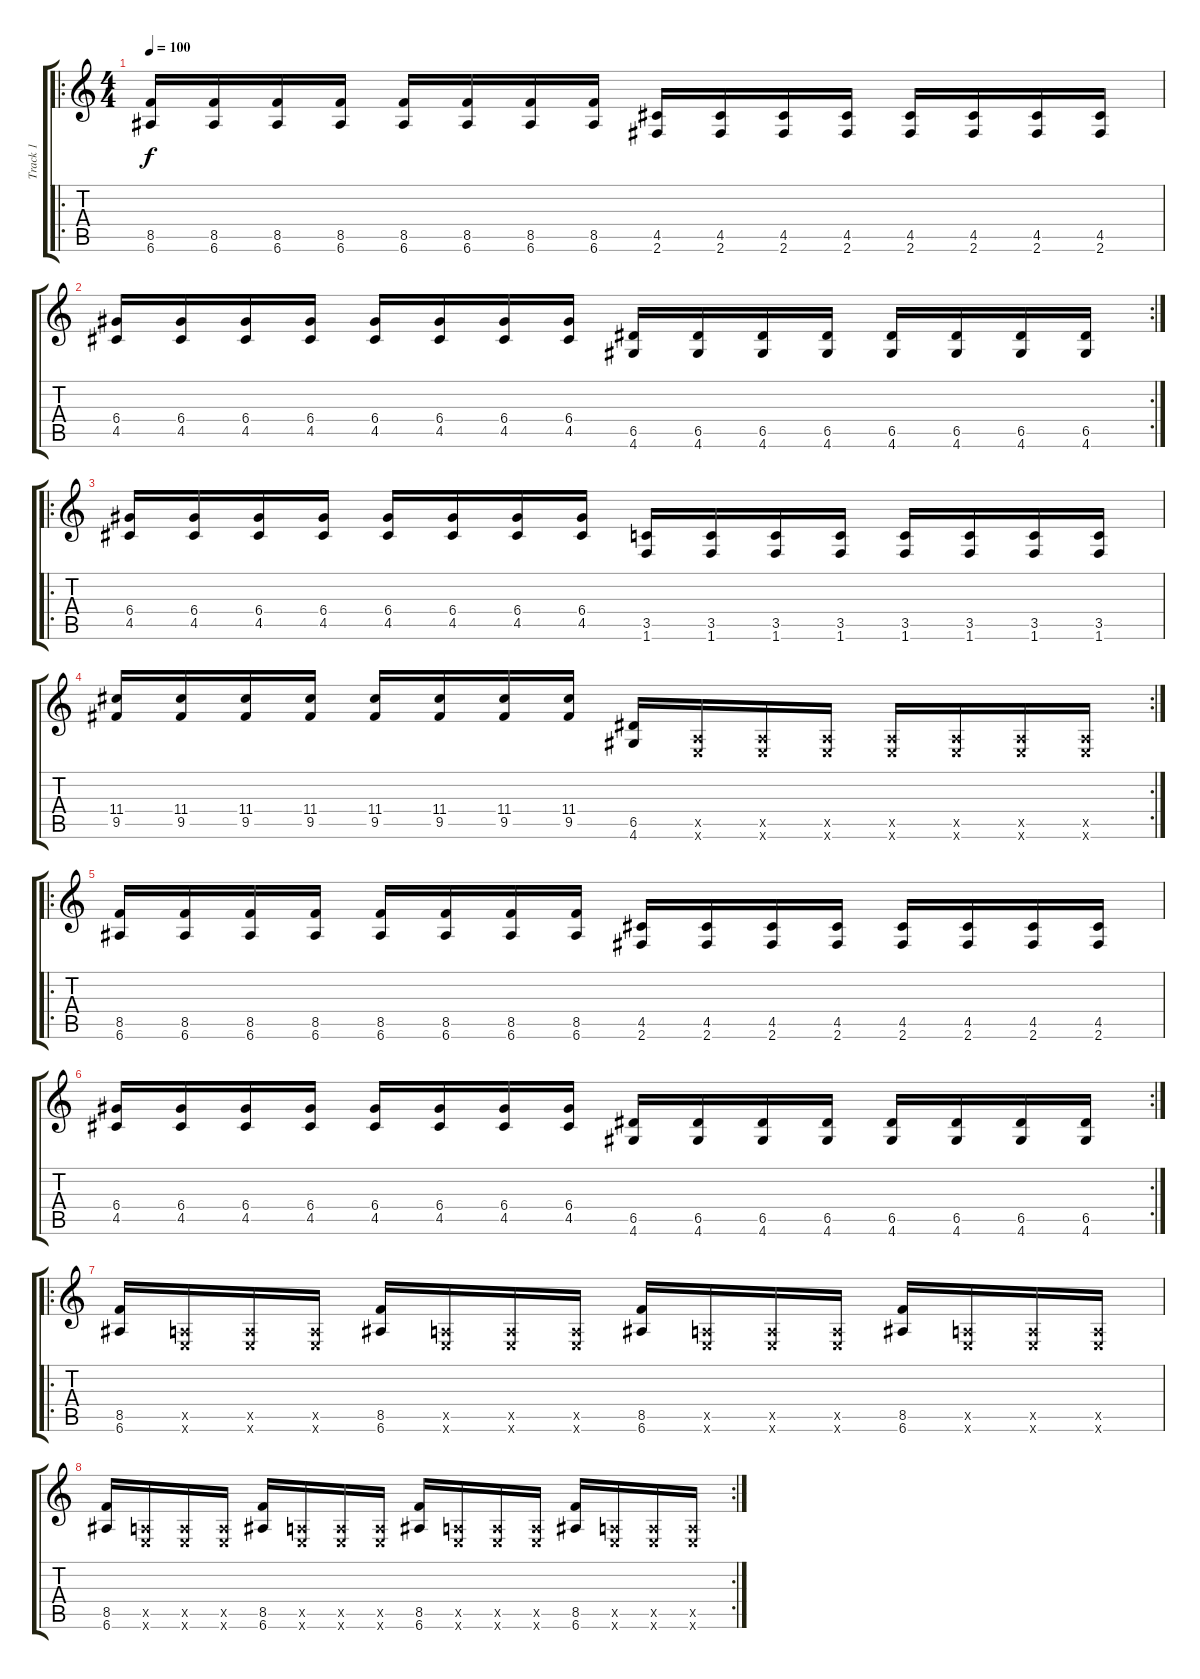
\track ("Track 1" "Track 1") {instrument electricguitarmuted}
\staff {score tabs}
\tuning (E4 B3 G3 D3 A2 E2) {hide}
\ro
\ts (4 4)
\tempo 100
\clef g2
\ks c
(8.5 6.6).16{dy f} (8.5 6.6).16 (8.5 6.6).16 (8.5 6.6).16 (8.5 6.6).16 (8.5 6.6).16 (8.5 6.6).16 (8.5 6.6).16 (4.5 2.6).16 (4.5 2.6).16 (4.5 2.6).16 (4.5 2.6).16 (4.5 2.6).16 (4.5 2.6).16 (4.5 2.6).16 (4.5 2.6).16 |
\rc 2
(6.4 4.5).16 (6.4 4.5).16 (6.4 4.5).16 (6.4 4.5).16 (6.4 4.5).16 (6.4 4.5).16 (6.4 4.5).16 (6.4 4.5).16 (6.5 4.6).16 (6.5 4.6).16 (6.5 4.6).16 (6.5 4.6).16 (6.5 4.6).16 (6.5 4.6).16 (6.5 4.6).16 (6.5 4.6).16 |
\ro
(6.4 4.5).16 (6.4 4.5).16 (6.4 4.5).16 (6.4 4.5).16 (6.4 4.5).16 (6.4 4.5).16 (6.4 4.5).16 (6.4 4.5).16 (3.5 1.6).16 (3.5 1.6).16 (3.5 1.6).16 (3.5 1.6).16 (3.5 1.6).16 (3.5 1.6).16 (3.5 1.6).16 (3.5 1.6).16 |
\rc 2
(11.4 9.5).16 (11.4 9.5).16 (11.4 9.5).16 (11.4 9.5).16 (11.4 9.5).16 (11.4 9.5).16 (11.4 9.5).16 (11.4 9.5).16 (6.5 4.6).16 (0.5{x} 0.6{x}).16 (0.5{x} 0.6{x}).16 (0.5{x} 0.6{x}).16 (0.5{x} 0.6{x}).16 (0.5{x} 0.6{x}).16 (0.5{x} 0.6{x}).16 (0.5{x} 0.6{x}).16 |
\ro
(8.5 6.6).16 (8.5 6.6).16 (8.5 6.6).16 (8.5 6.6).16 (8.5 6.6).16 (8.5 6.6).16 (8.5 6.6).16 (8.5 6.6).16 (4.5 2.6).16 (4.5 2.6).16 (4.5 2.6).16 (4.5 2.6).16 (4.5 2.6).16 (4.5 2.6).16 (4.5 2.6).16 (4.5 2.6).16 |
\rc 2
(6.4 4.5).16 (6.4 4.5).16 (6.4 4.5).16 (6.4 4.5).16 (6.4 4.5).16 (6.4 4.5).16 (6.4 4.5).16 (6.4 4.5).16 (6.5 4.6).16 (6.5 4.6).16 (6.5 4.6).16 (6.5 4.6).16 (6.5 4.6).16 (6.5 4.6).16 (6.5 4.6).16 (6.5 4.6).16 |
\ro
(8.5 6.6).16 (0.5{x} 0.6{x}).16 (0.5{x} 0.6{x}).16 (0.5{x} 0.6{x}).16 (8.5 6.6).16 (0.5{x} 0.6{x}).16 (0.5{x} 0.6{x}).16 (0.5{x} 0.6{x}).16 (8.5 6.6).16 (0.5{x} 0.6{x}).16 (0.5{x} 0.6{x}).16 (0.5{x} 0.6{x}).16 (8.5 6.6).16 (0.5{x} 0.6{x}).16 (0.5{x} 0.6{x}).16 (0.5{x} 0.6{x}).16 |
\rc 2
(8.5 6.6).16 (0.5{x} 0.6{x}).16 (0.5{x} 0.6{x}).16 (0.5{x} 0.6{x}).16 (8.5 6.6).16 (0.5{x} 0.6{x}).16 (0.5{x} 0.6{x}).16 (0.5{x} 0.6{x}).16 (8.5 6.6).16 (0.5{x} 0.6{x}).16 (0.5{x} 0.6{x}).16 (0.5{x} 0.6{x}).16 (8.5 6.6).16 (0.5{x} 0.6{x}).16 (0.5{x} 0.6{x}).16 (0.5{x} 0.6{x}).16
